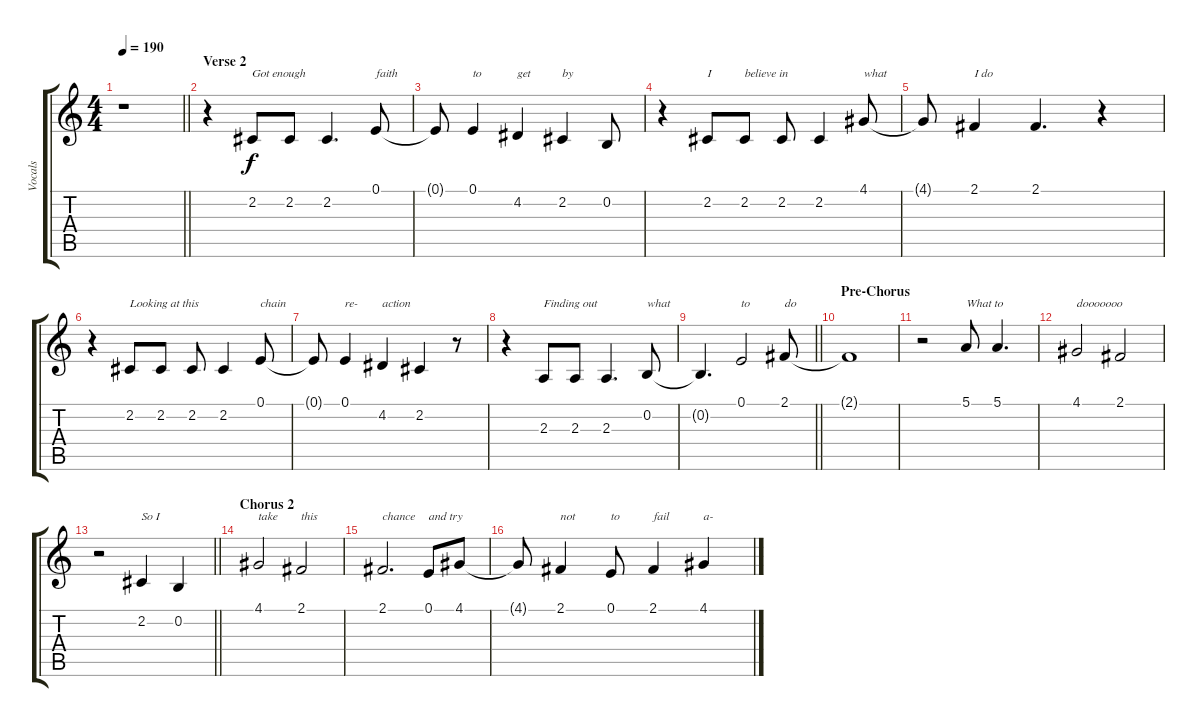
\track ("Vocals" "Vocals") {instrument oboe}
\staff {score tabs}
\tuning (E4 B3 G3 D3 A2 E2) {hide}
\ts (4 4)
\tempo 190
\clef g2
\barLineRight lightlight
\ks c
r.1{dy f} |
\section ("" "Verse 2")
r.4 2.2.8{txt "Got enough"} 2.2.8 2.2.4{d} 0.1.8{txt "faith"} |
0.1{t}.8 0.1.4{txt "to"} 4.2.4{txt "get"} 2.2.4{txt "by"} 0.2.8 |
r.4 2.2.8{txt "I"} 2.2.8{txt "believe in"} 2.2.8 2.2.4 4.1.8{txt "what"} |
4.1{t}.8 2.1.4{txt "I do"} 2.1.4{d} r.4 |
r.4 2.2.8{txt "Looking at this"} 2.2.8 2.2.8 2.2.4 0.1.8{txt "chain"} |
0.1{t}.8 0.1.4{txt "re-"} 4.2.4{txt "action"} 2.2.4 r.8 |
r.4 2.3.8{txt "Finding out"} 2.3.8 2.3.4{d} 0.2.8{txt "what"} |
\barLineRight lightlight
0.2{t}.4{d} 0.1.2{txt "to"} 2.1.8{txt "do"} |
\section ("" "Pre-Chorus")
2.1{t}.1 |
r.2 5.1.8{txt "What to"} 5.1.4{d} |
4.1.2{txt "dooooooo"} 2.1.2 |
\barLineRight lightlight
r.2 2.2.4{txt "So I"} 0.2.4 |
\section ("" "Chorus 2")
4.1.2{txt "take"} 2.1.2{txt "this"} |
2.1.2{d txt "chance"} 0.1.8{txt "and try"} 4.1.8 |
4.1{t}.8 2.1.4{txt "not"} 0.1.8{txt "to"} 2.1.4{txt "fail"} 4.1.4{txt "a-"}
